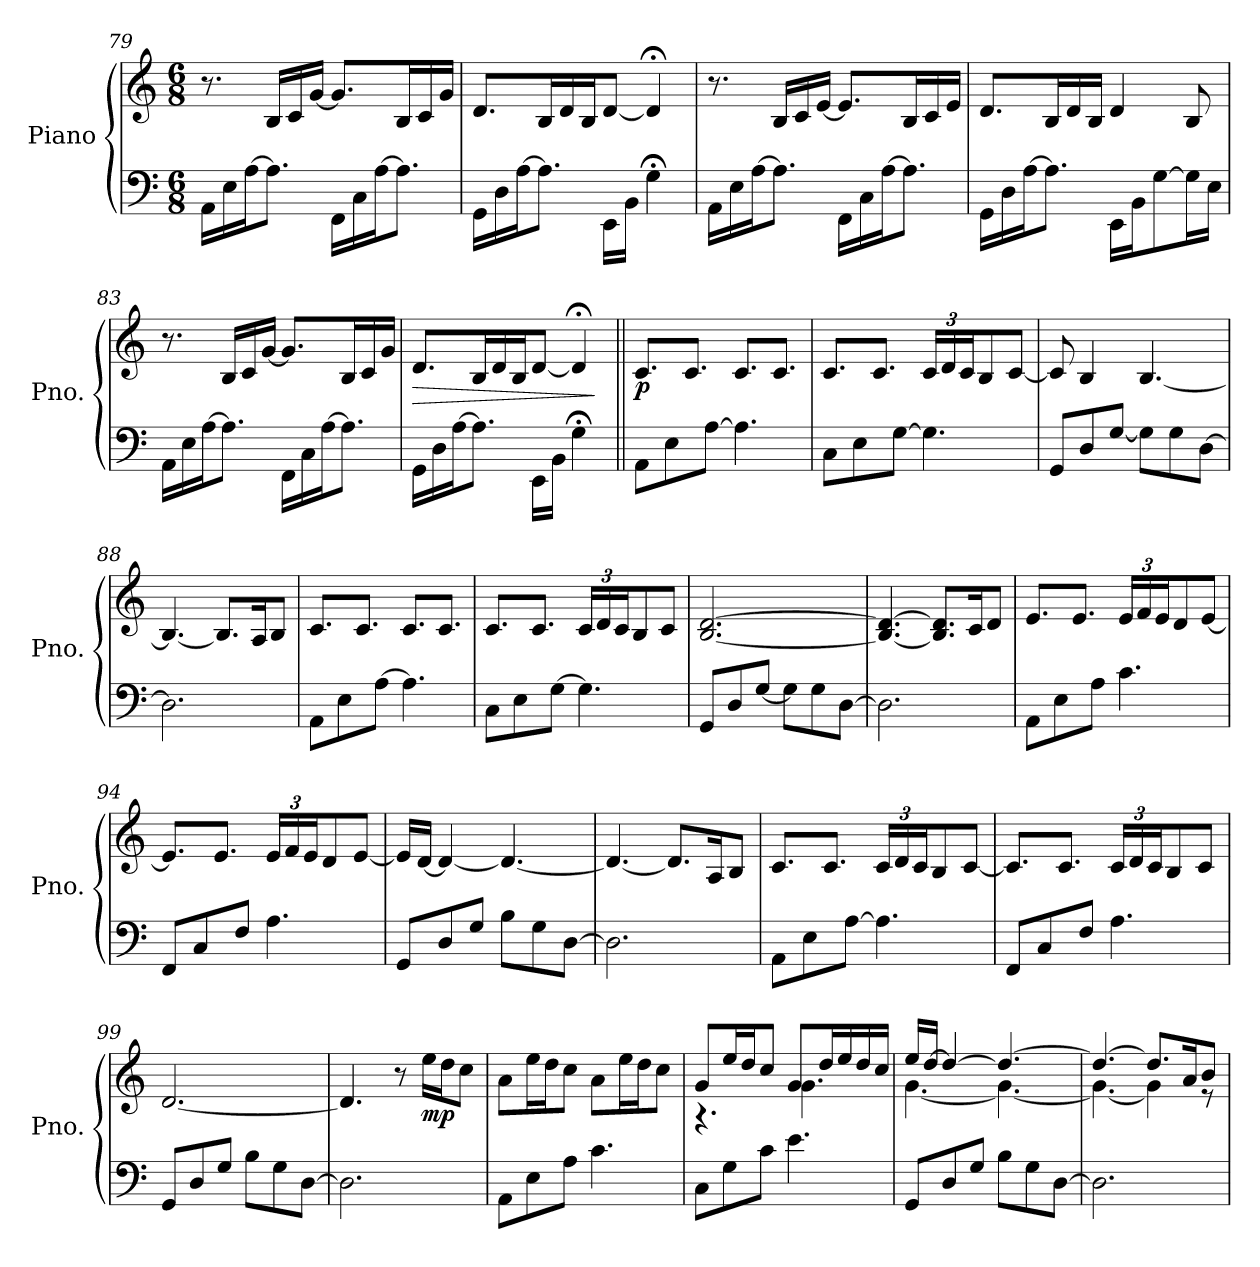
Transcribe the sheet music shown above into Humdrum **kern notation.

**kern	**kern	**dynam
*part1	*part1	*part1
*staff2	*staff1	*staff1/2
*I"Piano	*	*
*I'Pno.	*	*
*clefF4	*clefG2	*
*k[]	*k[]	*
*M6/8	*M6/8	*
=79	=79	=79
16AA\LL	8.r	.
16E\	.	.
[16A\J	.	.
8.A\J]	16B/LL	.
.	16c/	.
.	[16g/JJ	.
16FF\LL	8.g/L]	.
16C\	.	.
[16A\J	.	.
8.A\J]	16B/L	.
.	16c/	.
.	16g/JJ	.
=80	=80	=80
16GG\LL	8.d/L	.
16D\	.	.
[16A\J	.	.
8.A\J]	16B/L	.
.	16d/	.
.	16B/J	.
16EE\LL	[8d/J	.
16BB\JJ	.	.
4G;<\	4d;</]	.
!!LO:LB:g=z
=81	=81	=81
16AA\LL	8.r	.
16E\	.	.
[16A\J	.	.
8.A\J]	16B/LL	.
.	16c/	.
.	[16e/JJ	.
16FF\LL	8.e/L]	.
16C\	.	.
[16A\J	.	.
8.A\J]	16B/L	.
.	16c/	.
.	16e/JJ	.
=82	=82	=82
16GG\LL	8.d/L	.
16D\	.	.
[16A\J	.	.
8.A\J]	16B/L	.
.	16d/	.
.	16B/JJ	.
16EE\LL	4d/	.
16BB\J	.	.
[8G\	.	.
16G\L]	8B/	.
16E\JJ	.	.
=83	=83	=83
16AA\LL	8.r	.
16E\	.	.
[16A\J	.	.
8.A\J]	16B/LL	.
.	16c/	.
.	[16g/JJ	.
16FF\LL	8.g/L]	.
16C\	.	.
[16A\J	.	.
8.A\J]	16B/L	.
.	16c/	.
.	16g/JJ	.
=84	=84	=84
!	!	!LO:HP:b
16GG\LL	8.d/L	>
16D\	.	.
[16A\J	.	.
8.A\J]	16B/L	.
.	16d/	.
.	16B/J	.
16EE\LL	[8d/J	.
16BB\JJ	.	.
4G;<\	4d;</]	.
.	.	]
!!LO:LB:g=z
=85||	=85||	=85||
!	!	!LO:DY:b
8AA\L	8.c/L	p
8E\	.	.
.	8.c/J	.
[8A\J	.	.
4.A\]	8.c/L	.
.	8.c/J	.
=86	=86	=86
8C\L	8.c/L	.
8E\	.	.
.	8.c/J	.
[8G\J	.	.
*	*Xbrackettup	*
4.G\]	24c/LL	.
.	24d/	.
.	24c/J	.
.	8B/	.
.	[8c/J	.
=87	=87	=87
8GG/L	8c/]	.
8D/	4B/	.
[8G/J	.	.
8G\L]	[4.B/	.
8G\	.	.
[8D\J	.	.
=88	=88	=88
2.D\]	4.B/_	.
.	8.B/L]	.
.	16A/K	.
.	8B/J	.
=89	=89	=89
8AA\L	8.c/L	.
8E\	.	.
.	8.c/J	.
[8A\J	.	.
4.A\]	8.c/L	.
.	8.c/J	.
=90	=90	=90
8C\L	8.c/L	.
8E\	.	.
.	8.c/J	.
[8G\J	.	.
4.G\]	24c/LL	.
.	24d/	.
.	24c/J	.
.	8B/	.
.	8c/J	.
!!LO:LB:g=z
=91	=91	=91
8GG/L	[2.B/ [2.d/	.
8D/	.	.
[8G/J	.	.
8G\L]	.	.
8G\	.	.
[8D\J	.	.
=92	=92	=92
2.D\]	4.B/_ 4.d/_	.
.	8.B/] 8.d/]L	.
.	16c/K	.
.	8d/J	.
=93	=93	=93
8AA\L	8.e/L	.
8E\	.	.
.	8.e/J	.
8A\J	.	.
4.c\	24e/LL	.
.	24f/	.
.	24e/J	.
.	8d/	.
.	[8e/J	.
=94	=94	=94
8FF/L	8.e/L]	.
8C/	.	.
.	8.e/J	.
8F/J	.	.
4.A\	24e/LL	.
.	24f/	.
.	24e/J	.
.	8d/	.
.	[8e/J	.
=95	=95	=95
8GG/L	16e/LL]	.
.	[16d/JJ	.
8D/	4d/_	.
8G/J	.	.
8B\L	4.d/_	.
8G\	.	.
[8D\J	.	.
=96	=96	=96
2.D\]	4.d/_	.
.	8.d/L]	.
.	16A/K	.
.	8B/J	.
!!LO:PB:g=z
=97	=97	=97
8AA\L	8.c/L	.
8E\	.	.
.	8.c/J	.
[8A\J	.	.
4.A\]	24c/LL	.
.	24d/	.
.	24c/J	.
.	8B/	.
.	[8c/J	.
=98	=98	=98
8FF/L	8.c/L]	.
8C/	.	.
.	8.c/J	.
8F/J	.	.
4.A\	24c/LL	.
.	24d/	.
.	24c/J	.
.	8B/	.
.	8c/J	.
=99	=99	=99
8GG/L	[2.d/	.
8D/	.	.
8G/J	.	.
8B\L	.	.
8G\	.	.
[8D\J	.	.
=100	=100	=100
2.D\]	4.d/]	.
.	8r	.
!	!	!LO:DY:b
.	16ee\LL	mp
.	16dd\J	.
.	8cc\J	.
=101	=101	=101
8AA\L	8a\L	.
8E\	16ee\L	.
.	16dd\J	.
8A\J	8cc\J	.
4.c\	8a\L	.
.	16ee\L	.
.	16dd\J	.
.	8cc\J	.
=102	=102	=102
*	*^	*
8C\L	8g/L	4.r	.
8G\	16ee/L	.	.
.	16dd/J	.	.
8c\J	8cc/J	.	.
4.e\	8g/L	4.g\	.
.	16dd/L	.	.
.	16ee/	.	.
.	16dd/	.	.
.	16cc/JJ	.	.
!!LO:LB:g=z	!!
=103	=103	=103	=103
8GG/L	16ee/LL	[4.g\	.
.	[16dd/JJ	.	.
8D/	4dd/_	.	.
8G/J	.	.	.
8B\L	4.dd/_	4.g\_	.
8G\	.	.	.
[8D\J	.	.	.
=104	=104	=104	=104
2.D\]	4.dd/_	4.g\_	.
.	8.dd/L]	4g\]	.
.	16a/K	.	.
.	8b/J	8r	.
*	*v	*v	*
=	=	=
*-	*-	*-
